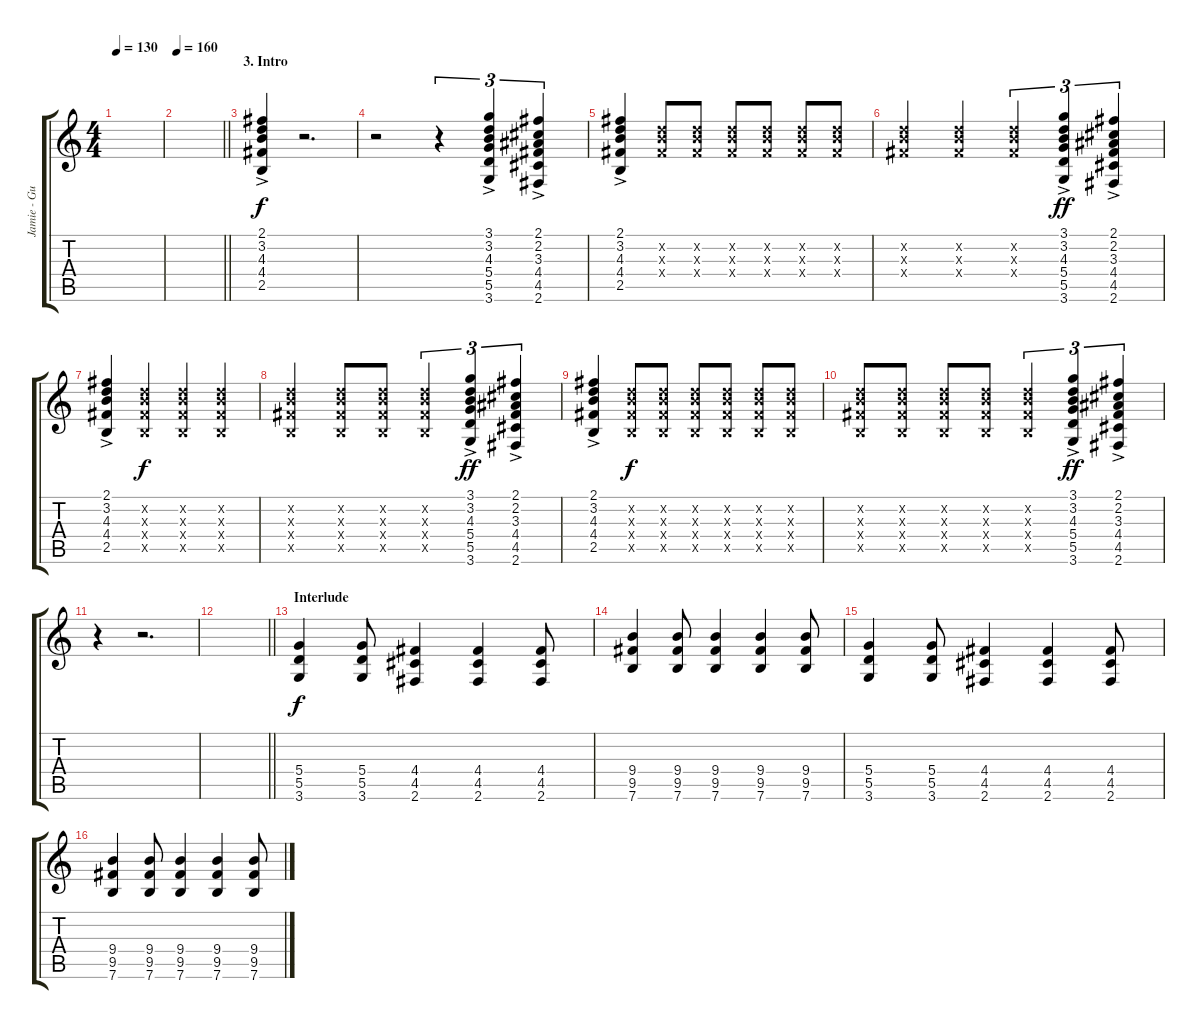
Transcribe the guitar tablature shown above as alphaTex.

\track ("Jamie - Guitar" "Jamie - Gu") {instrument overdrivenguitar}
\staff {score tabs}
\tuning (E4 B3 G3 D3 A2 E2) {hide}
\ts (4 4)
\tempo 130
\clef g2
\ks c
|
\tempo 160
\barLineRight lightlight
|
\section ("" "3. Intro")
(2.1{ac} 3.2{ac} 4.3{ac} 4.4{ac} 2.5{ac}).4 r.2{d} |
r.2 r.4{tu (3 2)} (3.1{ac} 3.2{ac} 4.3{ac} 5.4{ac} 5.5{ac} 3.6{ac}).4{tu (3 2)} (2.1{ac} 2.2{ac} 3.3{ac} 4.4{ac} 4.5{ac} 2.6{ac}).4{tu (3 2)} |
(2.1{ac} 3.2{ac} 4.3{ac} 4.4{ac} 2.5{ac}).4 (3.2{x} 4.3{x} 4.4{x}).8{dy f} (3.2{x} 4.3{x} 4.4{x}).8 (3.2{x} 4.3{x} 4.4{x}).8 (3.2{x} 4.3{x} 4.4{x}).8 (3.2{x} 4.3{x} 4.4{x}).8 (3.2{x} 4.3{x} 4.4{x}).8 |
(3.2{x} 4.3{x} 4.4{x}).4 (3.2{x} 4.3{x} 4.4{x}).4 (3.2{x} 4.3{x} 4.4{x}).4{tu (3 2)} (3.1{ac} 3.2{ac} 4.3{ac} 5.4{ac} 5.5{ac} 3.6{ac}).4{tu (3 2) dy ff} (2.1{ac} 2.2{ac} 3.3{ac} 4.4{ac} 4.5{ac} 2.6{ac}).4{tu (3 2)} |
(2.1{ac} 3.2{ac} 4.3{ac} 4.4{ac} 2.5{ac}).4 (3.2{x} 4.3{x} 4.4{x} 2.5{x}).4{dy f} (3.2{x} 4.3{x} 4.4{x} 2.5{x}).4 (3.2{x} 4.3{x} 4.4{x} 2.5{x}).4 |
(3.2{x} 4.3{x} 4.4{x} 2.5{x}).4 (3.2{x} 4.3{x} 4.4{x} 2.5{x}).8 (3.2{x} 4.3{x} 4.4{x} 2.5{x}).8 (3.2{x} 4.3{x} 4.4{x} 2.5{x}).4{tu (3 2)} (3.1{ac} 3.2{ac} 4.3{ac} 5.4{ac} 5.5{ac} 3.6{ac}).4{tu (3 2) dy ff} (2.1{ac} 2.2{ac} 3.3{ac} 4.4{ac} 4.5{ac} 2.6{ac}).4{tu (3 2)} |
(2.1{ac} 3.2{ac} 4.3{ac} 4.4{ac} 2.5).4 (3.2{x} 4.3{x} 4.4{x} 2.5{x}).8{dy f} (3.2{x} 4.3{x} 4.4{x} 2.5{x}).8 (3.2{x} 4.3{x} 4.4{x} 2.5{x}).8 (3.2{x} 4.3{x} 4.4{x} 2.5{x}).8 (3.2{x} 4.3{x} 4.4{x} 2.5{x}).8 (3.2{x} 4.3{x} 4.4{x} 2.5{x}).8 |
(3.2{x} 4.3{x} 4.4{x} 2.5{x}).8 (3.2{x} 4.3{x} 4.4{x} 2.5{x}).8 (3.2{x} 4.3{x} 4.4{x} 2.5{x}).8 (3.2{x} 4.3{x} 4.4{x} 2.5{x}).8 (3.2{x} 4.3{x} 4.4{x} 2.5{x}).4{tu (3 2)} (3.1{ac} 3.2{ac} 4.3{ac} 5.4{ac} 5.5{ac} 3.6{ac}).4{tu (3 2) dy ff} (2.1{ac} 2.2{ac} 3.3{ac} 4.4{ac} 4.5{ac} 2.6{ac}).4{tu (3 2)} |
r.4 r.2{d} |
\barLineRight lightlight
|
\section ("" "Interlude")
(5.4 5.5 3.6).4{dy f} (5.4 5.5 3.6).8 (4.4 4.5 2.6).4 (4.4 4.5 2.6).4 (4.4 4.5 2.6).8 |
(9.4 9.5 7.6).4 (9.4 9.5 7.6).8 (9.4 9.5 7.6).4 (9.4 9.5 7.6).4 (9.4 9.5 7.6).8 |
(5.4 5.5 3.6).4 (5.4 5.5 3.6).8 (4.4 4.5 2.6).4 (4.4 4.5 2.6).4 (4.4 4.5 2.6).8 |
(9.4 9.5 7.6).4 (9.4 9.5 7.6).8 (9.4 9.5 7.6).4 (9.4 9.5 7.6).4 (9.4 9.5 7.6).8
